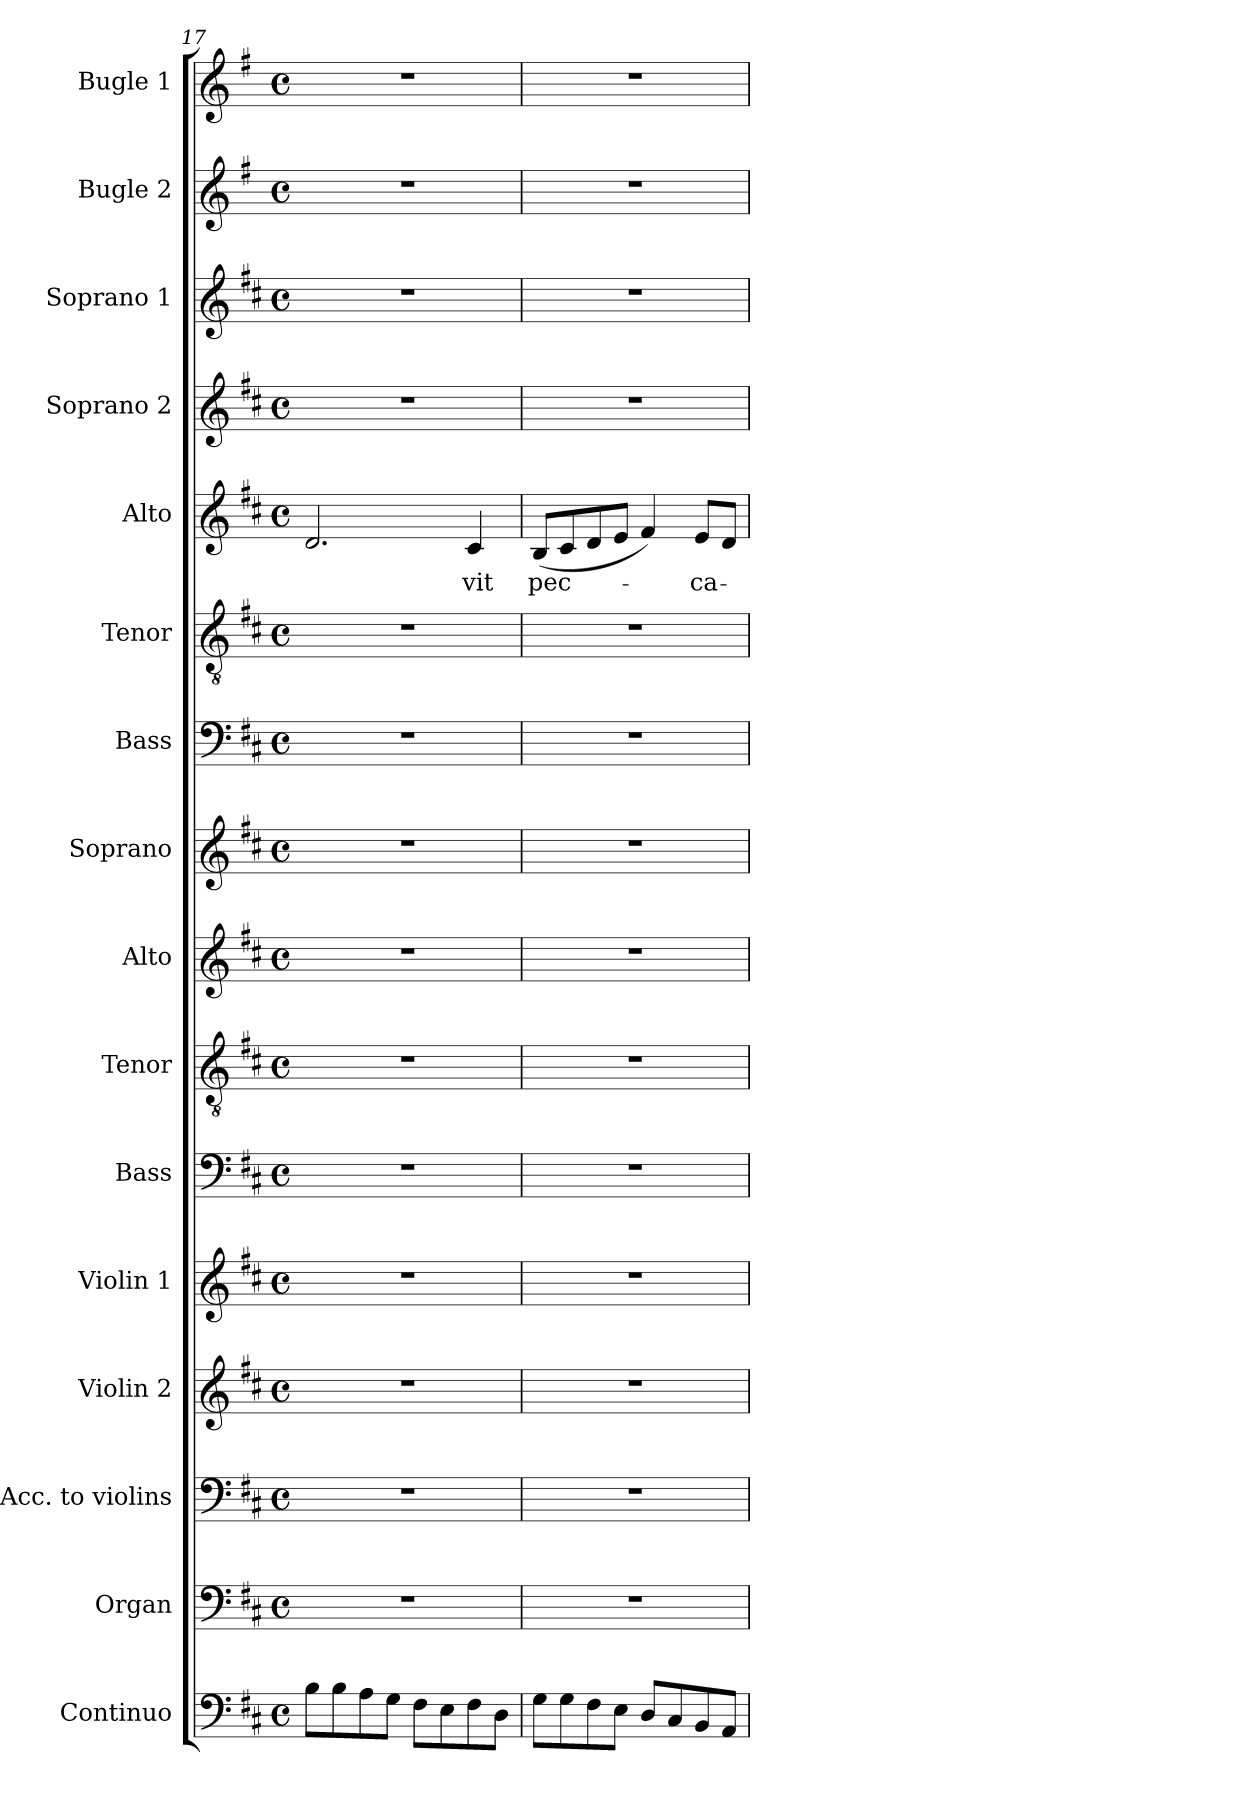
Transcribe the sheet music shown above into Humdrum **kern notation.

**kern	**kern	**kern	**kern	**kern	**kern	**kern	**kern	**kern	**kern	**kern	**kern	**text	**kern	**kern	**kern	**kern
*part16	*part15	*part14	*part13	*part12	*part11	*part10	*part9	*part8	*part7	*part6	*part5	*part5	*part4	*part3	*part2	*part1
*staff16	*staff15	*staff14	*staff13	*staff12	*staff11	*staff10	*staff9	*staff8	*staff7	*staff6	*staff5	*staff5	*staff4	*staff3	*staff2	*staff1
*I"Continuo	*I"Organ	*I"Acc. to violins	*I"Violin 2	*I"Violin 1	*I"Bass	*I"Tenor	*I"Alto	*I"Soprano	*I"Bass	*I"Tenor	*I"Alto	*	*I"Soprano 2	*I"Soprano 1	*I"Bugle  2	*I"Bugle 1
*I'Cont.	*I'Org.	*	*I'Vln. 2	*I'Vln. 1	*I'B.	*I'T.	*I'A.	*I'S.	*I'B.	*I'T.	*I'A.	*	*I'S2.	*I'S1.	*I'Bug 2	*I'Bug. 1
*clefF4	*clefF4	*clefF4	*clefG2	*clefG2	*clefF4	*clefGv2	*clefG2	*clefG2	*clefF4	*clefGv2	*clefG2	*	*clefG2	*clefG2	*clefG2	*clefG2
*	*	*	*	*	*	*ITrd7c12	*	*	*	*ITrd7c12	*	*	*	*	*ITrd3c5	*ITrd3c5
*k[f#c#]	*k[f#c#]	*k[f#c#]	*k[f#c#]	*k[f#c#]	*k[f#c#]	*k[f#c#]	*k[f#c#]	*k[f#c#]	*k[f#c#]	*k[f#c#]	*k[f#c#]	*	*k[f#c#]	*k[f#c#]	*k[f#c#]	*k[f#c#]
*D:	*D:	*D:	*D:	*D:	*D:	*D:	*D:	*D:	*D:	*D:	*D:	*	*D:	*D:	*D:	*D:
*M4/4	*M4/4	*M4/4	*M4/4	*M4/4	*M4/4	*M4/4	*M4/4	*M4/4	*M4/4	*M4/4	*M4/4	*	*M4/4	*M4/4	*M4/4	*M4/4
*met(c)	*met(c)	*met(c)	*met(c)	*met(c)	*met(c)	*met(c)	*met(c)	*met(c)	*met(c)	*met(c)	*met(c)	*	*met(c)	*met(c)	*met(c)	*met(c)
=17	=17	=17	=17	=17	=17	=17	=17	=17	=17	=17	=17	=17	=17	=17	=17	=17
8Bi\L	1r	1r	1r	1r	1r	1r	1r	1r	1r	1r	2.di/	.	1r	1r	1r	1r
8Bi\	.	.	.	.	.	.	.	.	.	.	.	.	.	.	.	.
8Ai\	.	.	.	.	.	.	.	.	.	.	.	.	.	.	.	.
8Gi\J	.	.	.	.	.	.	.	.	.	.	.	.	.	.	.	.
8F#i\L	.	.	.	.	.	.	.	.	.	.	.	.	.	.	.	.
8Ei\	.	.	.	.	.	.	.	.	.	.	.	.	.	.	.	.
!	!	!	!	!	!	!	!	!	!	!	!	!LO:LY:b:color=#000000	!	!	!	!
8F#i\	.	.	.	.	.	.	.	.	.	.	4c#i/	-vit	.	.	.	.
8Di\J	.	.	.	.	.	.	.	.	.	.	.	.	.	.	.	.
=18	=18	=18	=18	=18	=18	=18	=18	=18	=18	=18	=18	=18	=18	=18	=18	=18
!	!	!	!	!	!	!	!	!	!	!	!	!LO:LY:b:color=#000000	!	!	!	!
8Gi\L	1r	1r	1r	1r	1r	1r	1r	1r	1r	1r	(8Bi/L	pec-	1r	1r	1r	1r
8Gi\	.	.	.	.	.	.	.	.	.	.	8c#i/	.	.	.	.	.
8F#i\	.	.	.	.	.	.	.	.	.	.	8di/	.	.	.	.	.
8Ei\J	.	.	.	.	.	.	.	.	.	.	8ei/J	.	.	.	.	.
8Di/L	.	.	.	.	.	.	.	.	.	.	4f#i/)	.	.	.	.	.
8C#i/	.	.	.	.	.	.	.	.	.	.	.	.	.	.	.	.
!	!	!	!	!	!	!	!	!	!	!	!	!LO:LY:b:color=#000000	!	!	!	!
8BBi/	.	.	.	.	.	.	.	.	.	.	8ei/L	-ca-	.	.	.	.
8AAi/J	.	.	.	.	.	.	.	.	.	.	8di/J	.	.	.	.	.
=	=	=	=	=	=	=	=	=	=	=	=	=	=	=	=	=
*-	*-	*-	*-	*-	*-	*-	*-	*-	*-	*-	*-	*-	*-	*-	*-	*-
